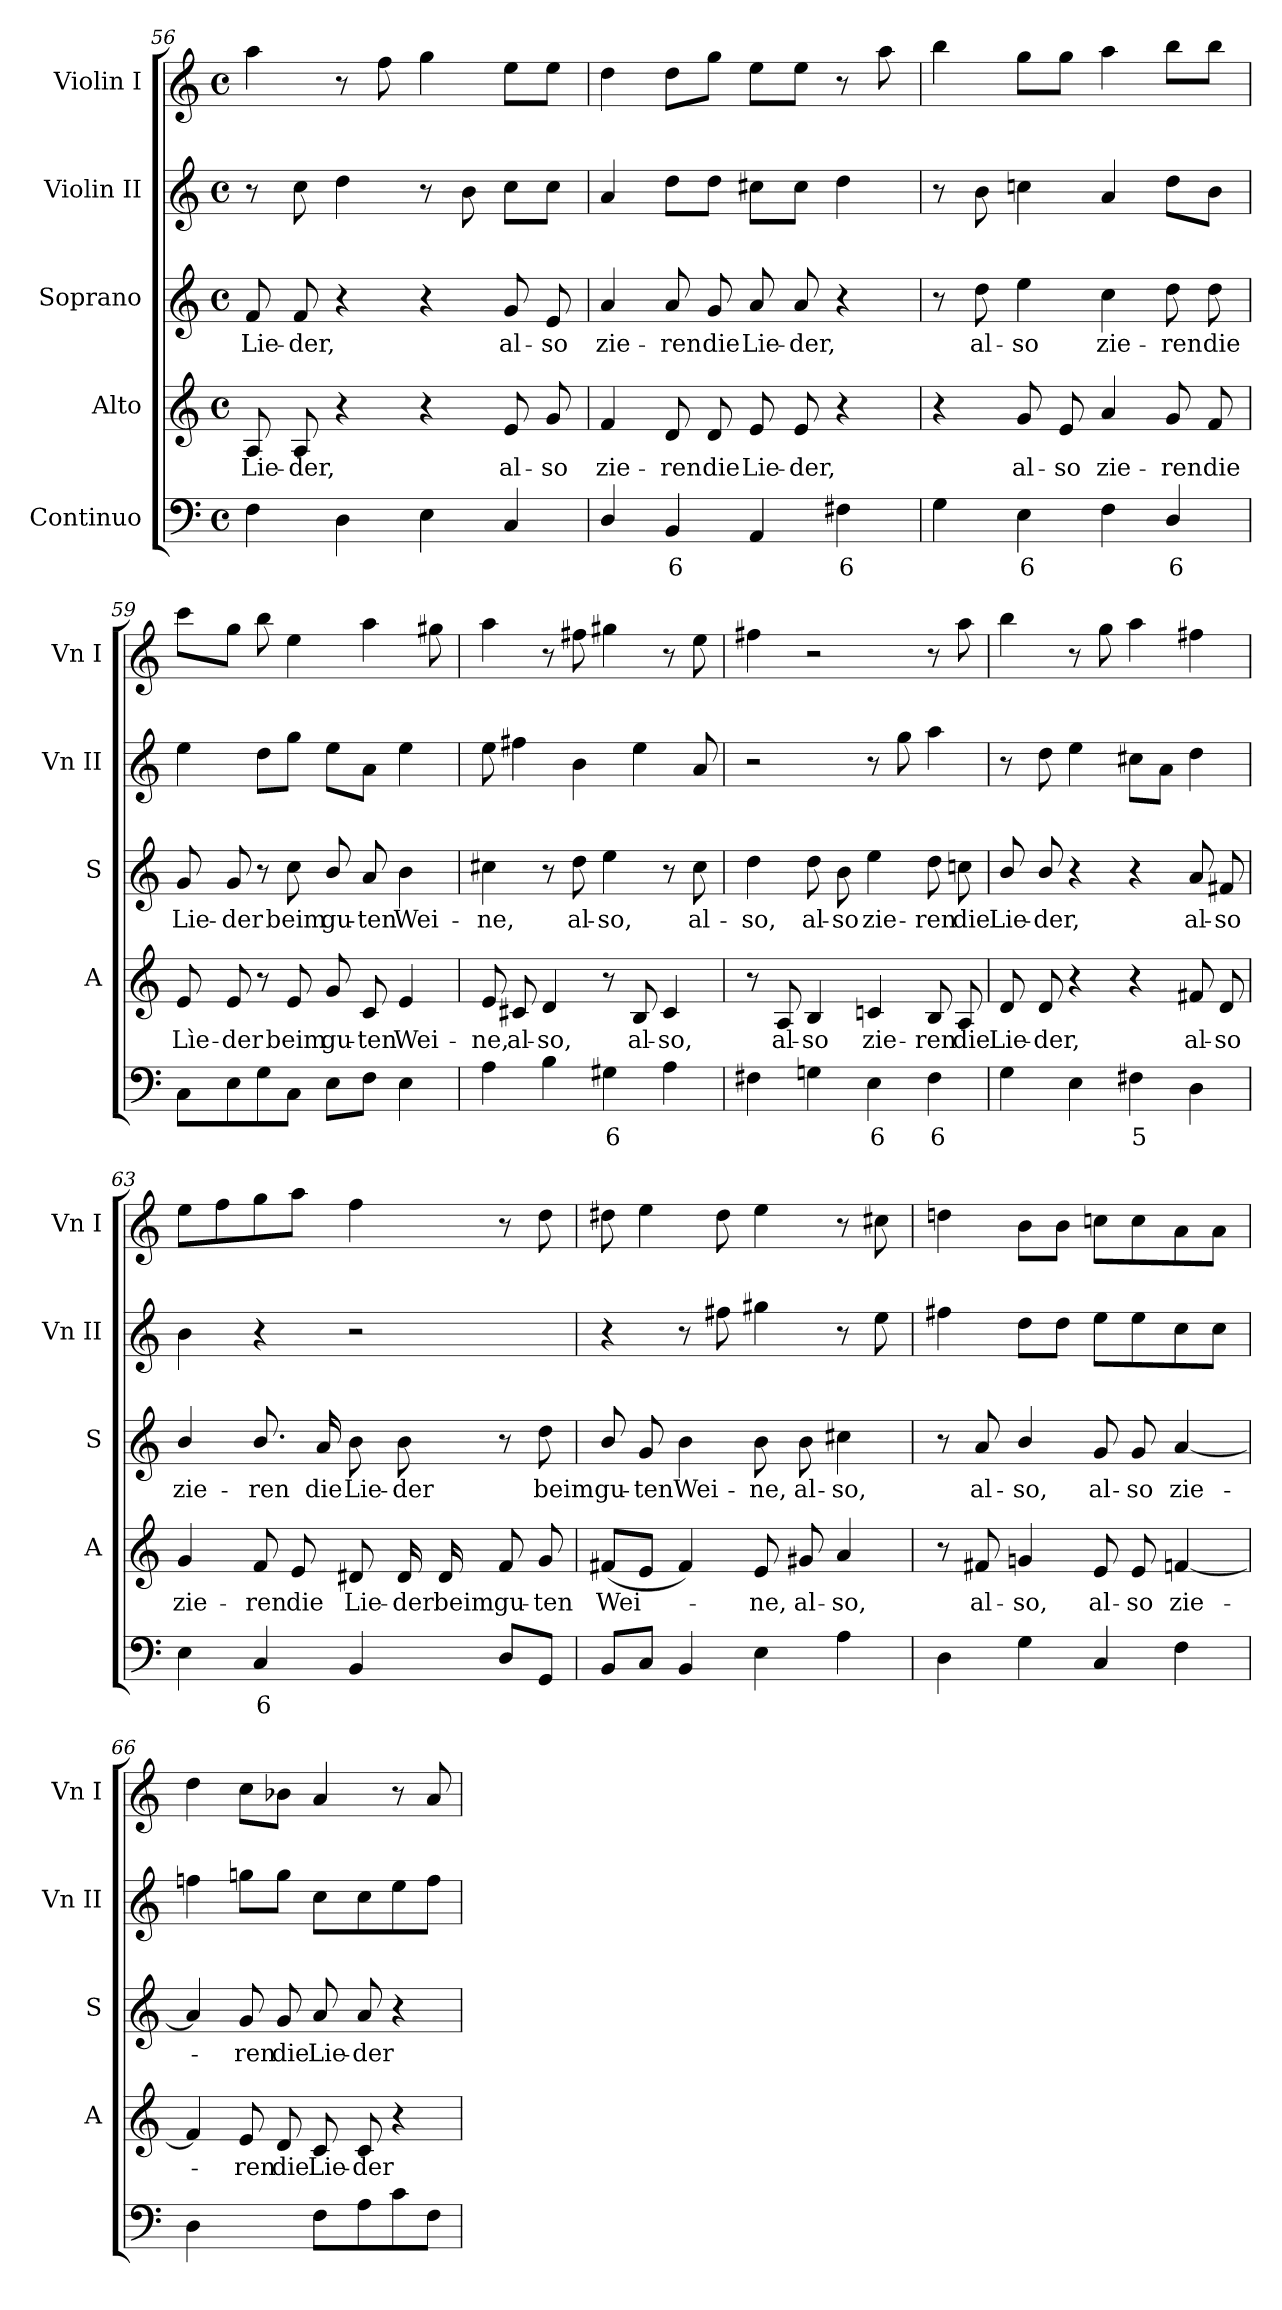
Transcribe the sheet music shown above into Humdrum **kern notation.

**kern	**text	**kern	**text	**kern	**text	**kern	**kern
*part5	*part5	*part4	*part4	*part3	*part3	*part2	*part1
*staff5	*staff5	*staff4	*staff4	*staff3	*staff3	*staff2	*staff1
*I"Continuo	*	*I"Alto	*	*I"Soprano	*	*I"Violin II	*I"Violin I
*	*	*I'A	*	*I'S	*	*I'Vn II	*I'Vn I
*clefF4	*	*clefG2	*	*clefG2	*	*clefG2	*clefG2
*k[]	*	*k[]	*	*k[]	*	*k[]	*k[]
*C:	*	*C:	*	*C:	*	*C:	*C:
*M4/4	*	*M4/4	*	*M4/4	*	*M4/4	*M4/4
*met(c)	*	*met(c)	*	*met(c)	*	*met(c)	*met(c)
=56	=56	=56	=56	=56	=56	=56	=56
!	!	!	!LO:LY:b	!	!LO:LY:b	!	!
4F	.	8A	Lie-	8f	Lie-	8r	4aa
!	!	!	!LO:LY:b	!	!LO:LY:b	!	!
.	.	8A	-der,	8f	-der,	8cc	.
4D	.	4r	.	4r	.	4dd	8r
.	.	.	.	.	.	.	8ff
4E	.	4r	.	4r	.	8r	4gg
.	.	.	.	.	.	8b	.
!	!	!	!LO:LY:b	!	!LO:LY:b	!	!
4C	.	8e	al-	8g	al-	8ccL	8eeL
!	!	!	!LO:LY:b	!	!LO:LY:b	!	!
.	.	8g	-so	8e	-so	8ccJ	8eeJ
=57	=57	=57	=57	=57	=57	=57	=57
!	!	!	!LO:LY:b	!	!LO:LY:b	!	!
4D/	.	4f	zie-	4a	zie-	4a	4dd
!	!LO:LY:b	!	!LO:LY:b	!	!LO:LY:b	!	!
4BB	6	8d	-ren	8a	-ren	8ddL	8ddL
!	!	!	!LO:LY:b	!	!LO:LY:b	!	!
.	.	8d	die	8g	die	8ddJ	8ggJ
!	!	!	!LO:LY:b	!	!LO:LY:b	!	!
4AA	.	8e	Lie-	8a	Lie-	8cc#XL	8eeL
!	!	!	!LO:LY:b	!	!LO:LY:b	!	!
.	.	8e	-der,	8a	-der,	8cc#J	8eeJ
!	!LO:LY:b	!	!	!	!	!	!
4F#X	6	4r	.	4r	.	4dd	8r
.	.	.	.	.	.	.	8aa
=58	=58	=58	=58	=58	=58	=58	=58
4G	.	4r	.	8r	.	8r	4bb
!	!	!	!	!	!LO:LY:b	!	!
.	.	.	.	8dd	al-	8b	.
!	!LO:LY:b	!	!LO:LY:b	!	!LO:LY:b	!	!
4E	6	8g	al-	4ee	-so	4ccn	8ggL
!	!	!	!LO:LY:b	!	!	!	!
.	.	8e	-so	.	.	.	8ggJ
!	!	!	!LO:LY:b	!	!LO:LY:b	!	!
4F	.	4a	zie-	4cc	zie-	4a	4aa
!	!LO:LY:b	!	!LO:LY:b	!	!LO:LY:b	!	!
4D/	6	8g	-ren	8dd	-ren	8ddL	8bbL
!	!	!	!LO:LY:b	!	!LO:LY:b	!	!
.	.	8f	die	8dd	die	8bJ	8bbJ
!!LO:LB:g=z
=59	=59	=59	=59	=59	=59	=59	=59
!	!	!	!LO:LY:b	!	!LO:LY:b	!	!
8CL	.	8e	Lìe-	8g	Lie-	4ee	8cccL
!	!	!	!LO:LY:b	!	!LO:LY:b	!	!
8E	.	8e	-der	8g	-der	.	8ggJ
8G	.	8r	.	8r	.	8ddL	8bb
!	!	!	!LO:LY:b	!	!LO:LY:b	!	!
8CJ	.	8e	beim	8cc	beim	8ggJ	4ee
!	!	!	!LO:LY:b	!	!LO:LY:b	!	!
8EL	.	8g	gu-	8b/	gu-	8eeL	.
!	!	!	!LO:LY:b	!	!LO:LY:b	!	!
8FJ	.	8c	-ten	8a	-ten	8aJ	4aa
!	!	!	!LO:LY:b	!	!LO:LY:b	!	!
4E	.	4e	Wei-	4b	Wei-	4ee	.
.	.	.	.	.	.	.	8gg#X
=60	=60	=60	=60	=60	=60	=60	=60
!	!	!	!LO:LY:b	!	!LO:LY:b	!	!
4A	.	8e	-ne,	4cc#X	-ne,	8ee	4aa
!	!	!	!LO:LY:b	!	!	!	!
.	.	8c#X	al-	.	.	4ff#X	.
!	!	!	!LO:LY:b	!	!	!	!
4B	.	4d	-so,	8r	.	.	8r
!	!	!	!	!	!LO:LY:b	!	!
.	.	.	.	8dd	al-	4b	8ff#X
!	!LO:LY:b	!	!	!	!LO:LY:b	!	!
4G#X	6	8r	.	4ee	-so,	.	4gg#X
!	!	!	!LO:LY:b	!	!	!	!
.	.	8B	al-	.	.	4ee	.
!	!	!	!LO:LY:b	!	!	!	!
4A	.	4c#	-so,	8r	.	.	8r
!	!	!	!	!	!LO:LY:b	!	!
.	.	.	.	8cc#	al-	8a	8ee
=61	=61	=61	=61	=61	=61	=61	=61
!	!	!	!	!	!LO:LY:b	!	!
4F#X	.	8r	.	4dd	-so,	2r	4ff#X
!	!	!	!LO:LY:b	!	!	!	!
.	.	8A	al-	.	.	.	.
!	!	!	!LO:LY:b	!	!LO:LY:b	!	!
4Gn	.	4B	-so	8dd	al-	.	2r
!	!	!	!	!	!LO:LY:b	!	!
.	.	.	.	8b	-so	.	.
!	!LO:LY:b	!	!LO:LY:b	!	!LO:LY:b	!	!
4E	6	4cn	zie-	4ee	zie-	8r	.
.	.	.	.	.	.	8gg	.
!	!LO:LY:b	!	!LO:LY:b	!	!LO:LY:b	!	!
4F#	6	8B	-ren	8dd	-ren	4aa	8r
!	!	!	!LO:LY:b	!	!LO:LY:b	!	!
.	.	8A	die	8ccn	die	.	8aa
!!LO:LB:g=z
=62	=62	=62	=62	=62	=62	=62	=62
!	!	!	!LO:LY:b	!	!LO:LY:b	!	!
4G	.	8d	Lie-	8b/	Lie-	8r	4bb
!	!	!	!LO:LY:b	!	!LO:LY:b	!	!
.	.	8d	-der,	8b/	-der,	8dd	.
4E	.	4r	.	4r	.	4ee	8r
.	.	.	.	.	.	.	8gg
!	!LO:LY:b	!	!	!	!	!	!
4F#X	5	4r	.	4r	.	8cc#XL	4aa
.	.	.	.	.	.	8aJ	.
!	!	!	!LO:LY:b	!	!LO:LY:b	!	!
4D	.	8f#X	al-	8a	al-	4dd	4ff#X
!	!	!	!LO:LY:b	!	!LO:LY:b	!	!
.	.	8d	-so	8f#X	-so	.	.
=63	=63	=63	=63	=63	=63	=63	=63
!	!	!	!LO:LY:b	!	!LO:LY:b	!	!
4E	.	4g	zie-	4b/	zie-	4b	8eeL
.	.	.	.	.	.	.	8ff
!	!LO:LY:b	!	!LO:LY:b	!	!LO:LY:b	!	!
4C	6	8f	-ren	8.b/	-ren	4r	8gg
!	!	!	!LO:LY:b	!	!	!	!
.	.	8e	die	.	.	.	8aaJ
!	!	!	!	!	!LO:LY:b	!	!
.	.	.	.	16a	die	.	.
!	!	!	!LO:LY:b	!	!LO:LY:b	!	!
4BB	.	8d#X	Lie-	8b	Lie-	2r	4ff
!	!	!	!LO:LY:b	!	!LO:LY:b	!	!
.	.	16d#	-der	8b	-der	.	.
!	!	!	!LO:LY:b	!	!	!	!
.	.	16d#	beim	.	.	.	.
!	!	!	!LO:LY:b	!	!	!	!
8DL	.	8f	gu-	8r	.	.	8r
!	!	!	!LO:LY:b	!	!LO:LY:b	!	!
8GGJ	.	8g	-ten	8dd	beim	.	8dd
=64	=64	=64	=64	=64	=64	=64	=64
!	!	!	!LO:LY:b	!	!LO:LY:b	!	!
8BBL	.	(<8f#XL	Wei-	8b/	gu-	4r	8dd#X
!	!	!	!	!	!LO:LY:b	!	!
8CJ	.	8eJ	.	8g	-ten	.	4ee
!	!	!	!	!	!LO:LY:b	!	!
4BB	.	4f#)	.	4b	Wei-	8r	.
.	.	.	.	.	.	8ff#X	8dd#
!	!	!	!LO:LY:b	!	!LO:LY:b	!	!
4E	.	8e	-ne,	8b	-ne,	4gg#X	4ee
!	!	!	!LO:LY:b	!	!LO:LY:b	!	!
.	.	8g#X	al-	8b	al-	.	.
!	!	!	!LO:LY:b	!	!LO:LY:b	!	!
4A	.	4a	-so,	4cc#X	-so,	8r	8r
.	.	.	.	.	.	8ee	8cc#X
!!LO:LB:g=z
=65	=65	=65	=65	=65	=65	=65	=65
4D	.	8r	.	8r	.	4ff#X	4ddn
!	!	!	!LO:LY:b	!	!LO:LY:b	!	!
.	.	8f#X	al-	8a	al-	.	.
!	!	!	!LO:LY:b	!	!LO:LY:b	!	!
4G	.	4gn	-so,	4b/	-so,	8ddL	8bL
.	.	.	.	.	.	8ddJ	8bJ
!	!	!	!LO:LY:b	!	!LO:LY:b	!	!
4C	.	8e	al-	8g	al-	8eeL	8ccnL
!	!	!	!LO:LY:b	!	!LO:LY:b	!	!
.	.	8e	-so	8g	-so	8ee	8cc
!	!	!	!LO:LY:b	!	!LO:LY:b	!	!
4F	.	[4fn	zie-	[4a	zie-	8cc	8a
.	.	.	.	.	.	8ccJ	8aJ
=66	=66	=66	=66	=66	=66	=66	=66
4D	.	4f]	.	4a]	.	4ffn	4dd
!	!LO:LY:b	!	!LO:LY:b	!	!LO:LY:b	!	!
[8ELyy	6	8e	ren	8g	ren	8ggnL	8ccL
!	!LO:LY:b	!	!LO:LY:b	!	!LO:LY:b	!	!
8EJyy]	5	8d	die	8g	die	8ggJ	8b-XJ
!	!	!	!LO:LY:b	!	!LO:LY:b	!	!
8FL	.	8c	Lie-	8a	Lie-	8ccL	4a
!	!	!	!LO:LY:b	!	!LO:LY:b	!	!
8A	.	8c	-der	8a	-der	8cc	.
8c	.	4r	.	4r	.	8ee	8r
8FJ	.	.	.	.	.	8ffJ	8a
=	=	=	=	=	=	=	=
*-	*-	*-	*-	*-	*-	*-	*-
